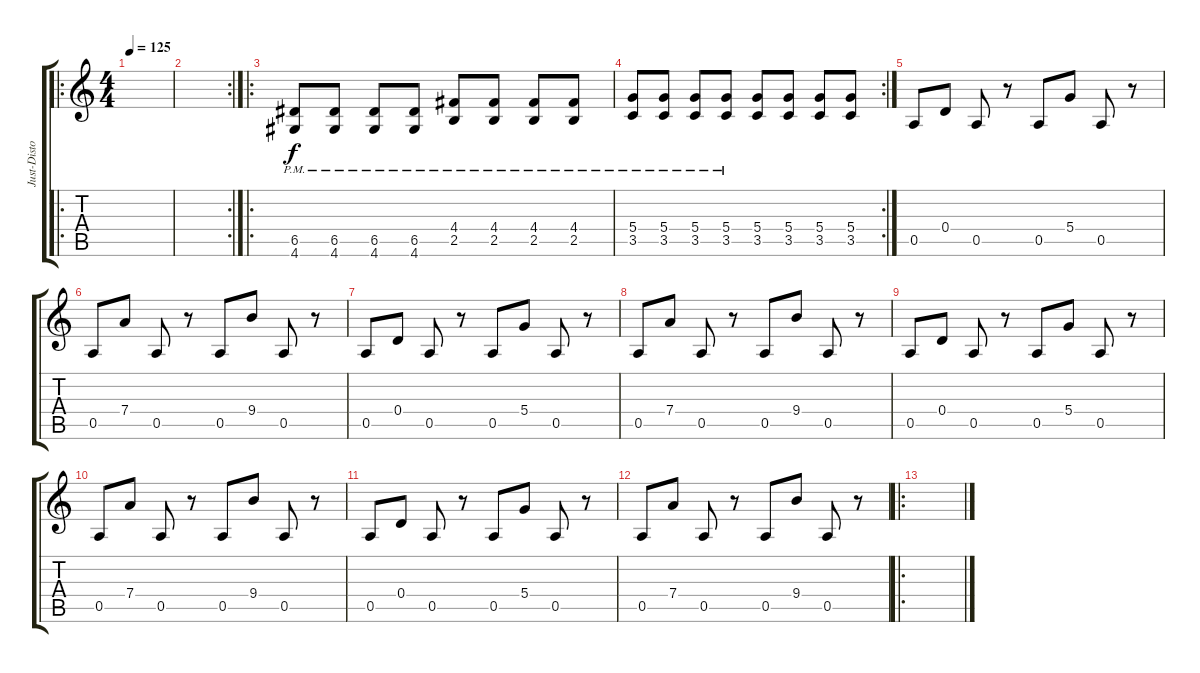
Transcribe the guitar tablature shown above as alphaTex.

\track ("Just-Distortion" "Just-Disto") {instrument distortionguitar}
\staff {score tabs}
\tuning (E4 B3 G3 D3 A2 E2) {hide}
\ro
\ts (4 4)
\tempo 125
\clef g2
\ks c
|
\rc 2
|
\ro
(6.5{pm} 4.6{pm}).8 (6.5{pm} 4.6{pm}).8 (6.5{pm} 4.6{pm}).8 (6.5{pm} 4.6{pm}).8 (4.4{pm} 2.5{pm}).8 (4.4{pm} 2.5{pm}).8 (4.4{pm} 2.5{pm}).8 (4.4{pm} 2.5{pm}).8 |
\rc 2
(5.4{pm} 3.5{pm}).8 (5.4{pm} 3.5{pm}).8 (5.4{pm} 3.5{pm}).8 (5.4{pm} 3.5{pm}).8 (5.4 3.5).8 (5.4 3.5).8 (5.4 3.5).8 (5.4 3.5).8 |
0.5.8 0.4.8 0.5.8 r.8 0.5.8 5.4.8 0.5.8 r.8 |
0.5.8 7.4.8 0.5.8 r.8 0.5.8 9.4.8 0.5.8 r.8 |
0.5.8 0.4.8 0.5.8 r.8 0.5.8 5.4.8 0.5.8 r.8 |
0.5.8 7.4.8 0.5.8 r.8 0.5.8 9.4.8 0.5.8 r.8 |
0.5.8 0.4.8 0.5.8 r.8 0.5.8 5.4.8 0.5.8 r.8 |
0.5.8 7.4.8 0.5.8 r.8 0.5.8 9.4.8 0.5.8 r.8 |
0.5.8 0.4.8 0.5.8 r.8 0.5.8 5.4.8 0.5.8 r.8 |
0.5.8 7.4.8 0.5.8 r.8 0.5.8 9.4.8 0.5.8 r.8 |
\ro
